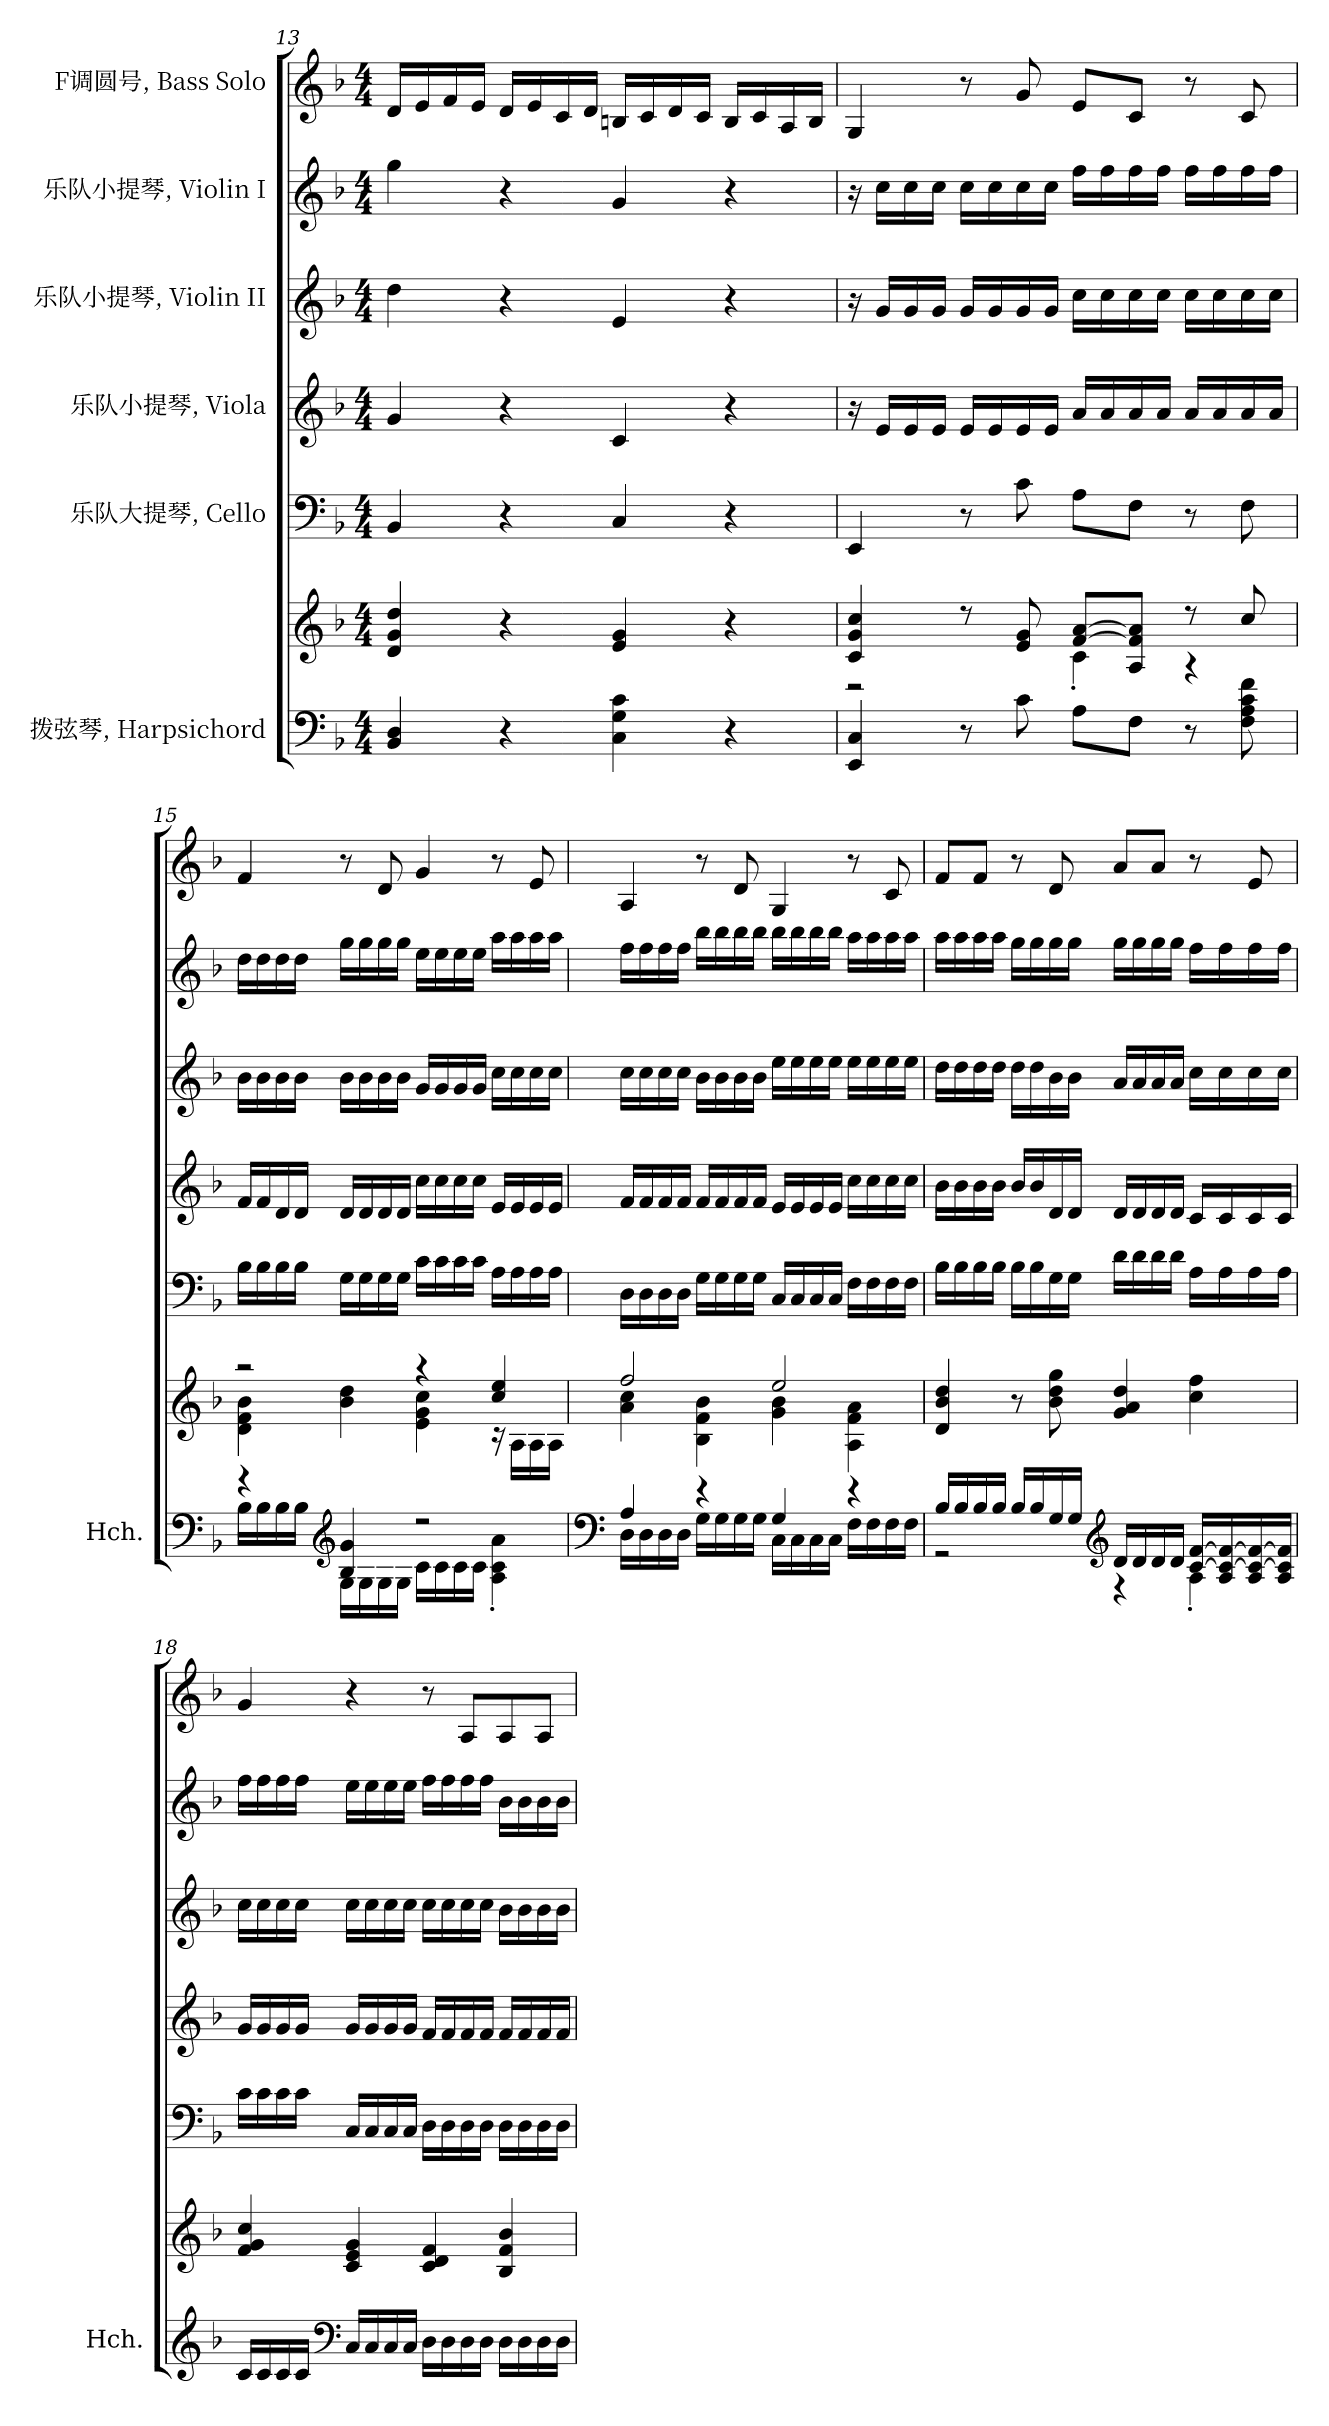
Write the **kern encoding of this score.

**kern	**kern	**kern	**kern	**kern	**kern	**kern
*part6	*part6	*part5	*part4	*part3	*part2	*part1
*staff7	*staff6	*staff5	*staff4	*staff3	*staff2	*staff1
*I"拨弦琴, Harpsichord	*	*I"乐队大提琴, Cello	*I"乐队小提琴, Viola	*I"乐队小提琴, Violin II	*I"乐队小提琴, Violin I	*I"F调圆号, Bass Solo
*I'Hch.	*	*	*	*	*	*
*clefF4	*clefG2	*clefF4	*clefG2	*clefG2	*clefG2	*clefG2
*	*	*	*	*	*	*ITrd4c7
*k[b-]	*k[b-]	*k[b-]	*k[b-]	*k[b-]	*k[b-]	*k[b-e-]
*M4/4	*M4/4	*M4/4	*M4/4	*M4/4	*M4/4	*M4/4
=13	=13	=13	=13	=13	=13	=13
4BB-/ 4D/	4d/ 4g/ 4dd/	4BB-/	4g/	4dd\	4gg\	16G/LL
.	.	.	.	.	.	16A/
.	.	.	.	.	.	16B-/
.	.	.	.	.	.	16A/JJ
4r	4r	4r	4r	4r	4r	16G/LL
.	.	.	.	.	.	16A/
.	.	.	.	.	.	16F/
.	.	.	.	.	.	16G/JJ
4C\ 4G\ 4c\	4e/ 4g/	4C/	4c/	4e/	4g/	16En/LL
.	.	.	.	.	.	16F/
.	.	.	.	.	.	16G/
.	.	.	.	.	.	16F/JJ
4r	4r	4r	4r	4r	4r	16E/LL
.	.	.	.	.	.	16F/
.	.	.	.	.	.	16D/
.	.	.	.	.	.	16E/JJ
!!LO:PB:g=z
=14	=14	=14	=14	=14	=14	=14
*	*^	*	*	*	*	*
4EE/ 4C/	4c/ 4g/ 4cc/	2r	4EE/	16r	16r	16r	4C/
.	.	.	.	16e/LL	16g/LL	16cc\LL	.
.	.	.	.	16e/	16g/	16cc\	.
.	.	.	.	16e/JJ	16g/JJ	16cc\JJ	.
8r	8r	.	8r	16e/LL	16g/LL	16cc\LL	8r
.	.	.	.	16e/	16g/	16cc\	.
8c\	8e/ 8g/	.	8c\	16e/	16g/	16cc\	8c/
.	.	.	.	16e/JJ	16g/JJ	16cc\JJ	.
8A\L	[8f/ [8a/L	4c'\	8A\L	16a/LL	16cc\LL	16ff\LL	8A/L
.	.	.	.	16a/	16cc\	16ff\	.
8F\J	8A/ 8f/] 8a/]J	.	8F\J	16a/	16cc\	16ff\	8F/J
.	.	.	.	16a/JJ	16cc\JJ	16ff\JJ	.
8r	8r	4r	8r	16a/LL	16cc\LL	16ff\LL	8r
.	.	.	.	16a/	16cc\	16ff\	.
8F\ 8A\ 8c\ 8f\	8cc/	.	8F\	16a/	16cc\	16ff\	8F/
.	.	.	.	16a/JJ	16cc\JJ	16ff\JJ	.
=15	=15	=15	=15	=15	=15	=15	=15
*^	*	*	*	*	*	*	*
4r	16B-\LL	2r	4d\ 4f\ 4b-\	16B-\LL	16f/LL	16b-\LL	16dd\LL	4B-/
.	16B-\	.	.	16B-\	16f/	16b-\	16dd\	.
.	16B-\	.	.	16B-\	16d/	16b-\	16dd\	.
.	16B-\JJ	.	.	16B-\JJ	16d/JJ	16b-\JJ	16dd\JJ	.
*clefG2	*	*	*	*	*	*	*	*
4B-/ 4g/	16G\LL	.	4b-\ 4dd\	16G\LL	16d/LL	16b-\LL	16gg\LL	8r
.	16G\	.	.	16G\	16d/	16b-\	16gg\	.
.	16G\	.	.	16G\	16d/	16b-\	16gg\	8G/
.	16G\JJ	.	.	16G\JJ	16d/JJ	16b-\JJ	16gg\JJ	.
2r	16c\LL	4r	4e\ 4g\ 4cc\	16c\LL	16cc\LL	16g/LL	16ee\LL	4c/
.	16c\	.	.	16c\	16cc\	16g/	16ee\	.
.	16c\	.	.	16c\	16cc\	16g/	16ee\	.
.	16c\JJ	.	.	16c\JJ	16cc\JJ	16g/JJ	16ee\JJ	.
.	4A\' 4c\' 4a\'	4cc/ 4ee/	16r	16A\LL	16e/LL	16cc\LL	16aa\LL	8r
.	.	.	16A\LL	16A\	16e/	16cc\	16aa\	.
.	.	.	16A\	16A\	16e/	16cc\	16aa\	8A/
.	.	.	16A\JJ	16A\JJ	16e/JJ	16cc\JJ	16aa\JJ	.
!!LO:PB:g=z
=16	=16	=16	=16	=16	=16	=16	=16	=16
*clefF4	*	*	*	*	*	*	*	*
4A/	16D\LL	2ff/	4a\ 4cc\	16D\LL	16f/LL	16cc\LL	16ff\LL	4D/
.	16D\	.	.	16D\	16f/	16cc\	16ff\	.
.	16D\	.	.	16D\	16f/	16cc\	16ff\	.
.	16D\JJ	.	.	16D\JJ	16f/JJ	16cc\JJ	16ff\JJ	.
4r	16G\LL	.	4B-\ 4f\ 4b-\	16G\LL	16f/LL	16b-\LL	16bb-\LL	8r
.	16G\	.	.	16G\	16f/	16b-\	16bb-\	.
.	16G\	.	.	16G\	16f/	16b-\	16bb-\	8G/
.	16G\JJ	.	.	16G\JJ	16f/JJ	16b-\JJ	16bb-\JJ	.
4G/	16C\LL	2ee/	4g\ 4b-\	16C/LL	16e/LL	16ee\LL	16bb-\LL	4C/
.	16C\	.	.	16C/	16e/	16ee\	16bb-\	.
.	16C\	.	.	16C/	16e/	16ee\	16bb-\	.
.	16C\JJ	.	.	16C/JJ	16e/JJ	16ee\JJ	16bb-\JJ	.
4r	16F\LL	.	4A\ 4f\ 4a\	16F\LL	16cc\LL	16ee\LL	16aa\LL	8r
.	16F\	.	.	16F\	16cc\	16ee\	16aa\	.
.	16F\	.	.	16F\	16cc\	16ee\	16aa\	8F/
.	16F\JJ	.	.	16F\JJ	16cc\JJ	16ee\JJ	16aa\JJ	.
*	*	*v	*v	*	*	*	*	*
=17	=17	=17	=17	=17	=17	=17	=17
16B-/LL	2r	4d/ 4b-/ 4dd/	16B-\LL	16b-\LL	16dd\LL	16aa\LL	8B-/L
16B-/	.	.	16B-\	16b-\	16dd\	16aa\	.
16B-/	.	.	16B-\	16b-\	16dd\	16aa\	8B-/J
16B-/JJ	.	.	16B-\JJ	16b-\JJ	16dd\JJ	16aa\JJ	.
16B-/LL	.	8r	16B-\LL	16b-/LL	16dd\LL	16gg\LL	8r
16B-/	.	.	16B-\	16b-/	16dd\	16gg\	.
16G/	.	8b-\ 8dd\ 8gg\	16G\	16d/	16b-\	16gg\	8G/
16G/JJ	.	.	16G\JJ	16d/JJ	16b-\JJ	16gg\JJ	.
*clefG2	*	*	*	*	*	*	*
16d/LL	4r	4g/ 4a/ 4dd/	16d\LL	16d/LL	16a/LL	16gg\LL	8d/L
16d/	.	.	16d\	16d/	16a/	16gg\	.
16d/	.	.	16d\	16d/	16a/	16gg\	8d/J
16d/JJ	.	.	16d\JJ	16d/JJ	16a/JJ	16gg\JJ	.
[16c/ [16f/LL	4A'\	4cc\ 4ff\	16A\LL	16c/LL	16cc\LL	16ff\LL	8r
16A/ 16c/_ 16f/_	.	.	16A\	16c/	16cc\	16ff\	.
16A/ 16c/_ 16f/_	.	.	16A\	16c/	16cc\	16ff\	8A/
16A/ 16c/] 16f/]JJ	.	.	16A\JJ	16c/JJ	16cc\JJ	16ff\JJ	.
*v	*v	*	*	*	*	*	*
!!LO:PB:g=z
=18	=18	=18	=18	=18	=18	=18
16c/LL	4f/ 4g/ 4cc/	16c\LL	16g/LL	16cc\LL	16ff\LL	4c/
16c/	.	16c\	16g/	16cc\	16ff\	.
16c/	.	16c\	16g/	16cc\	16ff\	.
16c/JJ	.	16c\JJ	16g/JJ	16cc\JJ	16ff\JJ	.
*clefF4	*	*	*	*	*	*
16C/LL	4c/ 4e/ 4g/	16C/LL	16g/LL	16cc\LL	16ee\LL	4r
16C/	.	16C/	16g/	16cc\	16ee\	.
16C/	.	16C/	16g/	16cc\	16ee\	.
16C/JJ	.	16C/JJ	16g/JJ	16cc\JJ	16ee\JJ	.
16D\LL	4c/ 4d/ 4f/	16D\LL	16f/LL	16cc\LL	16ff\LL	8r
16D\	.	16D\	16f/	16cc\	16ff\	.
16D\	.	16D\	16f/	16cc\	16ff\	8D/L
16D\JJ	.	16D\JJ	16f/JJ	16cc\JJ	16ff\JJ	.
16D\LL	4B-/ 4f/ 4b-/	16D\LL	16f/LL	16b-\LL	16b-\LL	8D/
16D\	.	16D\	16f/	16b-\	16b-\	.
16D\	.	16D\	16f/	16b-\	16b-\	8D/J
16D\JJ	.	16D\JJ	16f/JJ	16b-\JJ	16b-\JJ	.
=	=	=	=	=	=	=
*-	*-	*-	*-	*-	*-	*-
